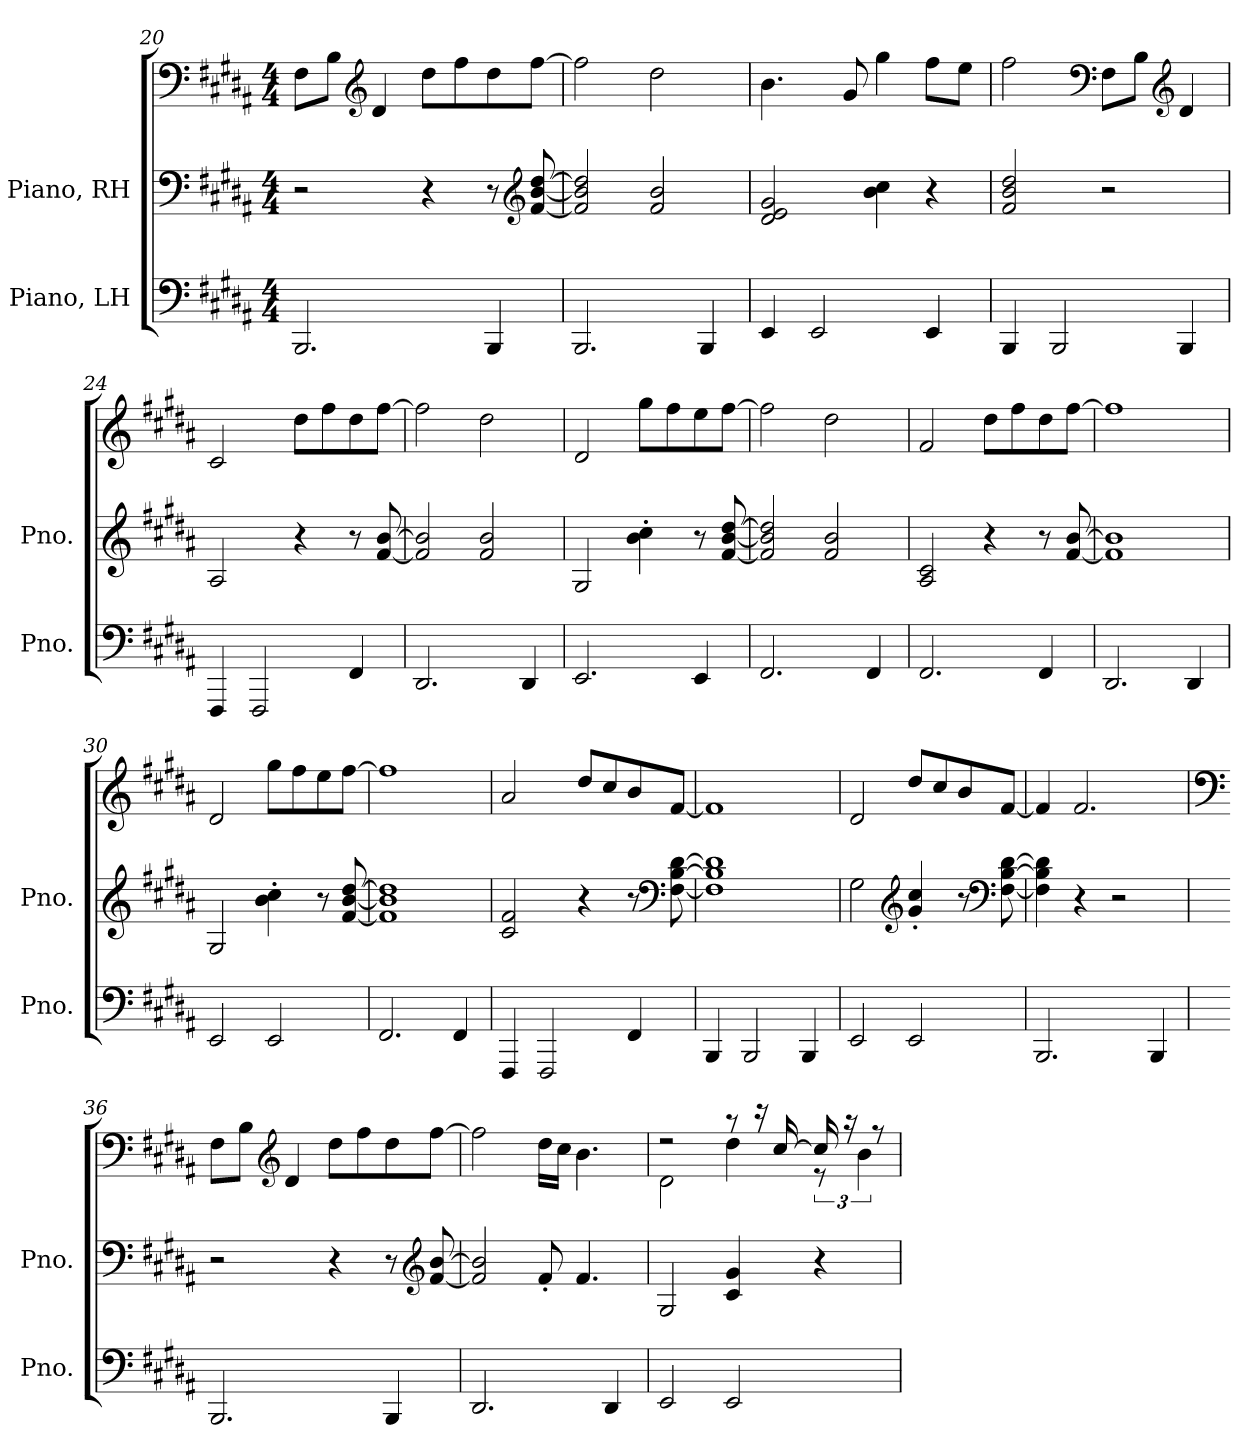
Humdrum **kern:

**kern	**kern	**kern
*part2	*part1	*part1
*staff3	*staff2	*staff1
*I"Piano, LH	*I"Piano, RH	*
*I'Pno.	*I'Pno.	*
*clefF4	*clefF4	*clefF4
*k[f#c#g#d#a#]	*k[f#c#g#d#a#]	*k[f#c#g#d#a#]
*M4/4	*M4/4	*M4/4
=20	=20	=20
2.BBB/	2r	8F#\L
.	.	8B\J
*	*	*clefG2
.	.	4d#/
.	4r	8dd#\L
.	.	8ff#\
4BBB/	8r	8dd#\
*	*clefG2	*
.	[8f#/ [8b/ [8dd#/	[8ff#\J
=21	=21	=21
2.BBB/	2f#/] 2b/] 2dd#/]	2ff#\]
.	2f#/ 2b/	2dd#\
4BBB/	.	.
=22	=22	=22
4EE/	2d#/ 2e/ 2g#/	4.b\
2EE/	.	.
.	.	8g#/
.	4b\ 4cc#\	4gg#\
4EE/	4r	8ff#\L
.	.	8ee\J
=23	=23	=23
4BBB/	2f#/ 2b/ 2dd#/	2ff#\
2BBB/	.	.
*	*	*clefF4
.	2r	8F#\L
.	.	8B\J
*	*	*clefG2
4BBB/	.	4d#/
!!LO:PB:g=z
=24	=24	=24
4FFF#/	2A#/	2c#/
2FFF#/	.	.
.	4r	8dd#\L
.	.	8ff#\
4FF#/	8r	8dd#\
.	[8f#/ [8b/	[8ff#\J
=25	=25	=25
2.DD#/	2f#/] 2b/]	2ff#\]
.	2f#/ 2b/	2dd#\
4DD#/	.	.
=26	=26	=26
2.EE/	2G#/	2d#/
.	4b\' 4cc#\'	8gg#\L
.	.	8ff#\
4EE/	8r	8ee\
.	[8f#/ [8b/ [8dd#/	[8ff#\J
=27	=27	=27
2.FF#/	2f#/] 2b/] 2dd#/]	2ff#\]
.	2f#/ 2b/	2dd#\
4FF#/	.	.
=28	=28	=28
2.FF#/	2A#/ 2c#/	2f#/
.	4r	8dd#\L
.	.	8ff#\
4FF#/	8r	8dd#\
.	[8f#/ [8b/	[8ff#\J
=29	=29	=29
2.DD#/	1f#] 1b]	1ff#]
4DD#/	.	.
=30	=30	=30
2EE/	2G#/	2d#/
2EE/	4b\' 4cc#\'	8gg#\L
.	.	8ff#\
.	8r	8ee\
.	[8f#/ [8b/ [8dd#/	[8ff#\J
!!LO:LB:g=z
=31	=31	=31
2.FF#/	1f#] 1b] 1dd#]	1ff#]
4FF#/	.	.
=32	=32	=32
4FFF#/	2c#/ 2f#/	2a#/
2FFF#/	.	.
.	4r	8dd#/L
.	.	8cc#/
4FF#/	8r	8b/
*	*clefF4	*
.	[8F#\ [8B\ [8d#\	[8f#/J
=33	=33	=33
4BBB/	1F#] 1B] 1d#]	1f#]
2BBB/	.	.
4BBB/	.	.
=34	=34	=34
2EE/	2G#\	2d#/
*	*clefG2	*
2EE/	4g#/' 4cc#/'	8dd#/L
.	.	8cc#/
.	8r	8b/
*	*clefF4	*
.	[8F#\ [8B\ [8d#\	[8f#/J
=35	=35	=35
2.BBB/	4F#\] 4B\] 4d#\]	4f#/]
.	4r	2.f#/
.	2r	.
4BBB/	.	.
!!LO:LB:g=z
=36	=36	=36
*	*	*clefF4
2.BBB/	2r	8F#\L
.	.	8B\J
*	*	*clefG2
.	.	4d#/
.	4r	8dd#\L
.	.	8ff#\
4BBB/	8r	8dd#\
*	*clefG2	*
.	[8f#/ [8b/	[8ff#\J
=37	=37	=37
2.DD#/	2f#/] 2b/]	2ff#\]
.	8f#'/	16dd#\LL
.	.	16cc#\JJ
.	4.f#/	4.b\
4DD#/	.	.
=38	=38	=38
*	*	*^
2EE/	2G#/	2r	2d#\
2EE/	4c#/ 4g#/	8r	4dd#\
.	.	16r	.
.	.	[16cc#/	.
.	4r	16cc#/]	12r
.	.	16r	.
.	.	.	6b\
.	.	8r	.
*	*	*v	*v
=	=	=
*-	*-	*-
